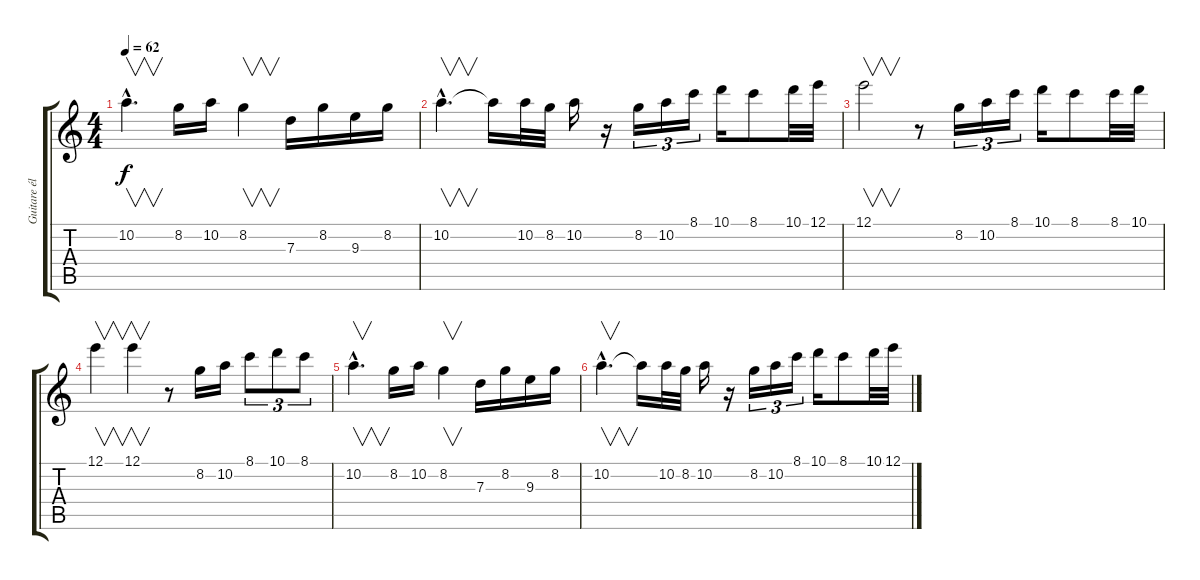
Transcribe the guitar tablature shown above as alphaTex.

\track ("Guitare électrique / Lead Harmonisé" "Guitare él") {instrument distortionguitar}
\staff {score tabs}
\tuning (E4 B3 G3 D3 A2 E2) {hide}
\ts (4 4)
\tempo 62
\clef g2
\ks c
10.2{hac}.4{v d dy f} 8.2.16 10.2.16 8.2.4{v} 7.3.16 8.2.16 9.3.16 8.2.16 |
10.2{hac}.4{v d} 10.2{t}.16 10.2.32 8.2.32 10.2.16 r.16 8.2.16{tu (3 2)} 10.2.16{tu (3 2)} 8.1.16{tu (3 2)} 10.1.16 8.1.8 10.1.32 12.1.32 |
12.1.2{v volume 6} r.8 8.2.16{tu (3 2)} 10.2.16{tu (3 2)} 8.1.16{tu (3 2)} 10.1.16 8.1.8 8.1.32 10.1.32 |
12.1.4{v} 12.1.4{v} r.8 8.2.16 10.2.16 8.1.8{tu (3 2)} 10.1.8{tu (3 2)} 8.1.8{tu (3 2)} |
10.2{hac}.4{v d volume 0} 8.2.16 10.2.16 8.2.4{v} 7.3.16 8.2.16 9.3.16 8.2.16 |
10.2{hac}.4{v d} 10.2{t}.16 10.2.32 8.2.32 10.2.16 r.16 8.2.16{tu (3 2)} 10.2.16{tu (3 2)} 8.1.16{tu (3 2)} 10.1.16 8.1.8 10.1.32 12.1.32
